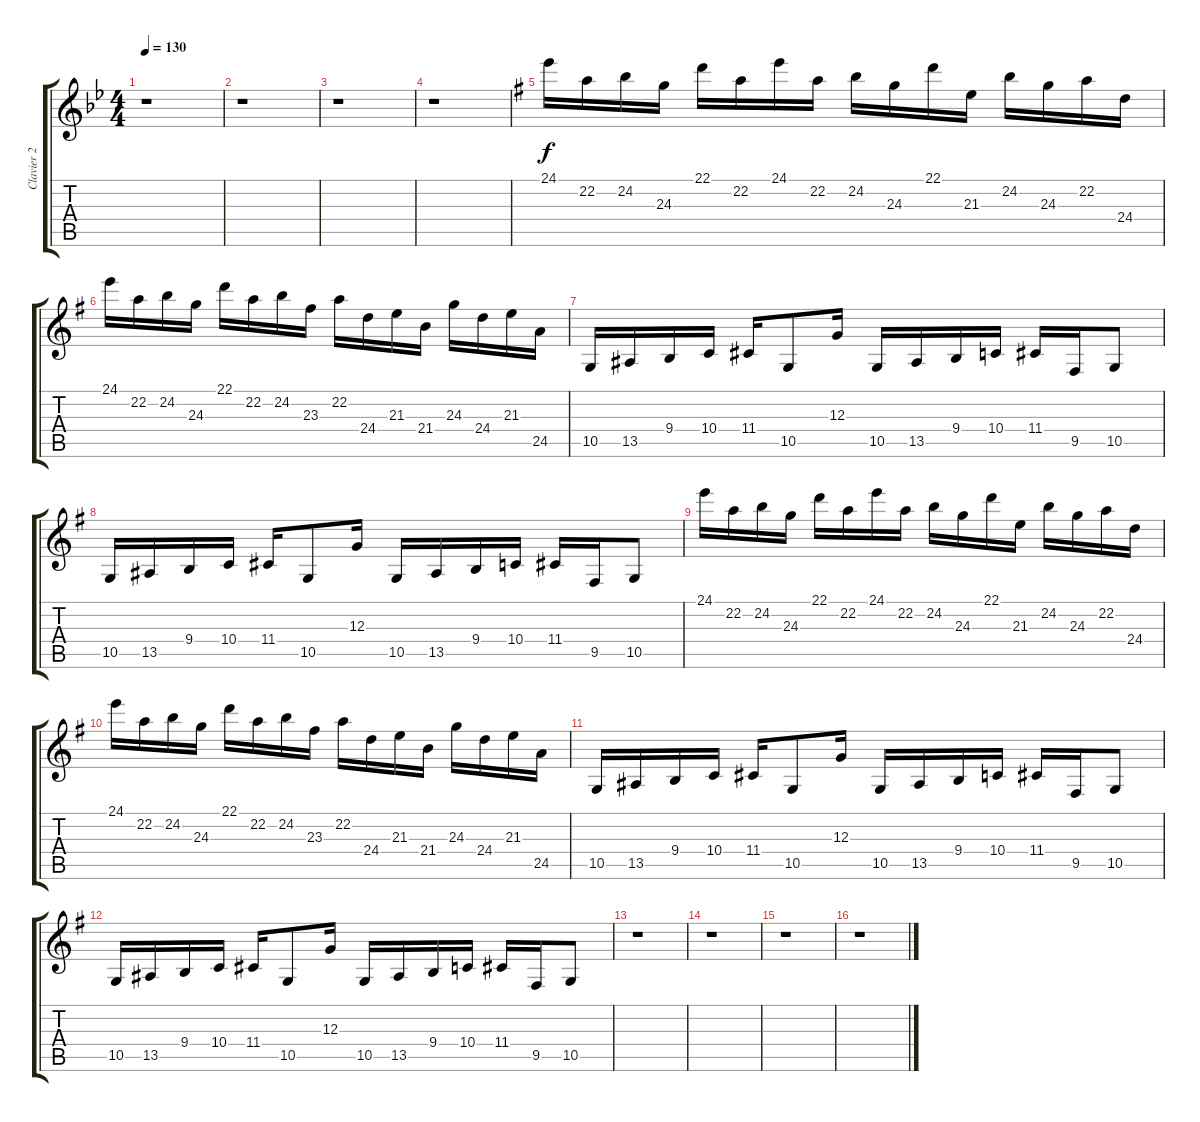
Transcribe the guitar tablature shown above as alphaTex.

\track ("Clavier 2" "Clavier 2") {instrument fx5brightness}
\staff {score tabs}
\tuning (E4 B3 G3 D3 A2 E2) {hide}
\ts (4 4)
\tempo 130
\clef g2
\ks bb
r.1{dy f} |
r.1 |
r.1 |
r.1 |
\ks g
24.1.16{volume 8 instrument fx5brightness} 22.2.16 24.2.16 24.3.16 22.1.16 22.2.16 24.1.16 22.2.16 24.2.16 24.3.16 22.1.16 21.3.16 24.2.16 24.3.16 22.2.16 24.4.16 |
24.1.16 22.2.16 24.2.16 24.3.16 22.1.16 22.2.16 24.2.16 23.3.16 22.2.16 24.4.16 21.3.16 21.4.16 24.3.16 24.4.16 21.3.16 24.5.16 |
10.5.16{volume 14 instrument lead4chiff} 13.5.16 9.4.16 10.4.16 11.4.16 10.5.8 12.3.16 10.5.16 13.5.16 9.4.16 10.4.16 11.4.16 9.5.16 10.5.8 |
10.5.16 13.5.16 9.4.16 10.4.16 11.4.16 10.5.8 12.3.16 10.5.16 13.5.16 9.4.16 10.4.16 11.4.16 9.5.16 10.5.8 |
24.1.16{volume 8 instrument fx5brightness} 22.2.16 24.2.16 24.3.16 22.1.16 22.2.16 24.1.16 22.2.16 24.2.16 24.3.16 22.1.16 21.3.16 24.2.16 24.3.16 22.2.16 24.4.16 |
24.1.16 22.2.16 24.2.16 24.3.16 22.1.16 22.2.16 24.2.16 23.3.16 22.2.16 24.4.16 21.3.16 21.4.16 24.3.16 24.4.16 21.3.16 24.5.16 |
10.5.16{volume 14 instrument lead4chiff} 13.5.16 9.4.16 10.4.16 11.4.16 10.5.8 12.3.16 10.5.16 13.5.16 9.4.16 10.4.16 11.4.16 9.5.16 10.5.8 |
10.5.16 13.5.16 9.4.16 10.4.16 11.4.16 10.5.8 12.3.16 10.5.16 13.5.16 9.4.16 10.4.16 11.4.16 9.5.16 10.5.8 |
r.1 |
r.1 |
r.1 |
r.1
